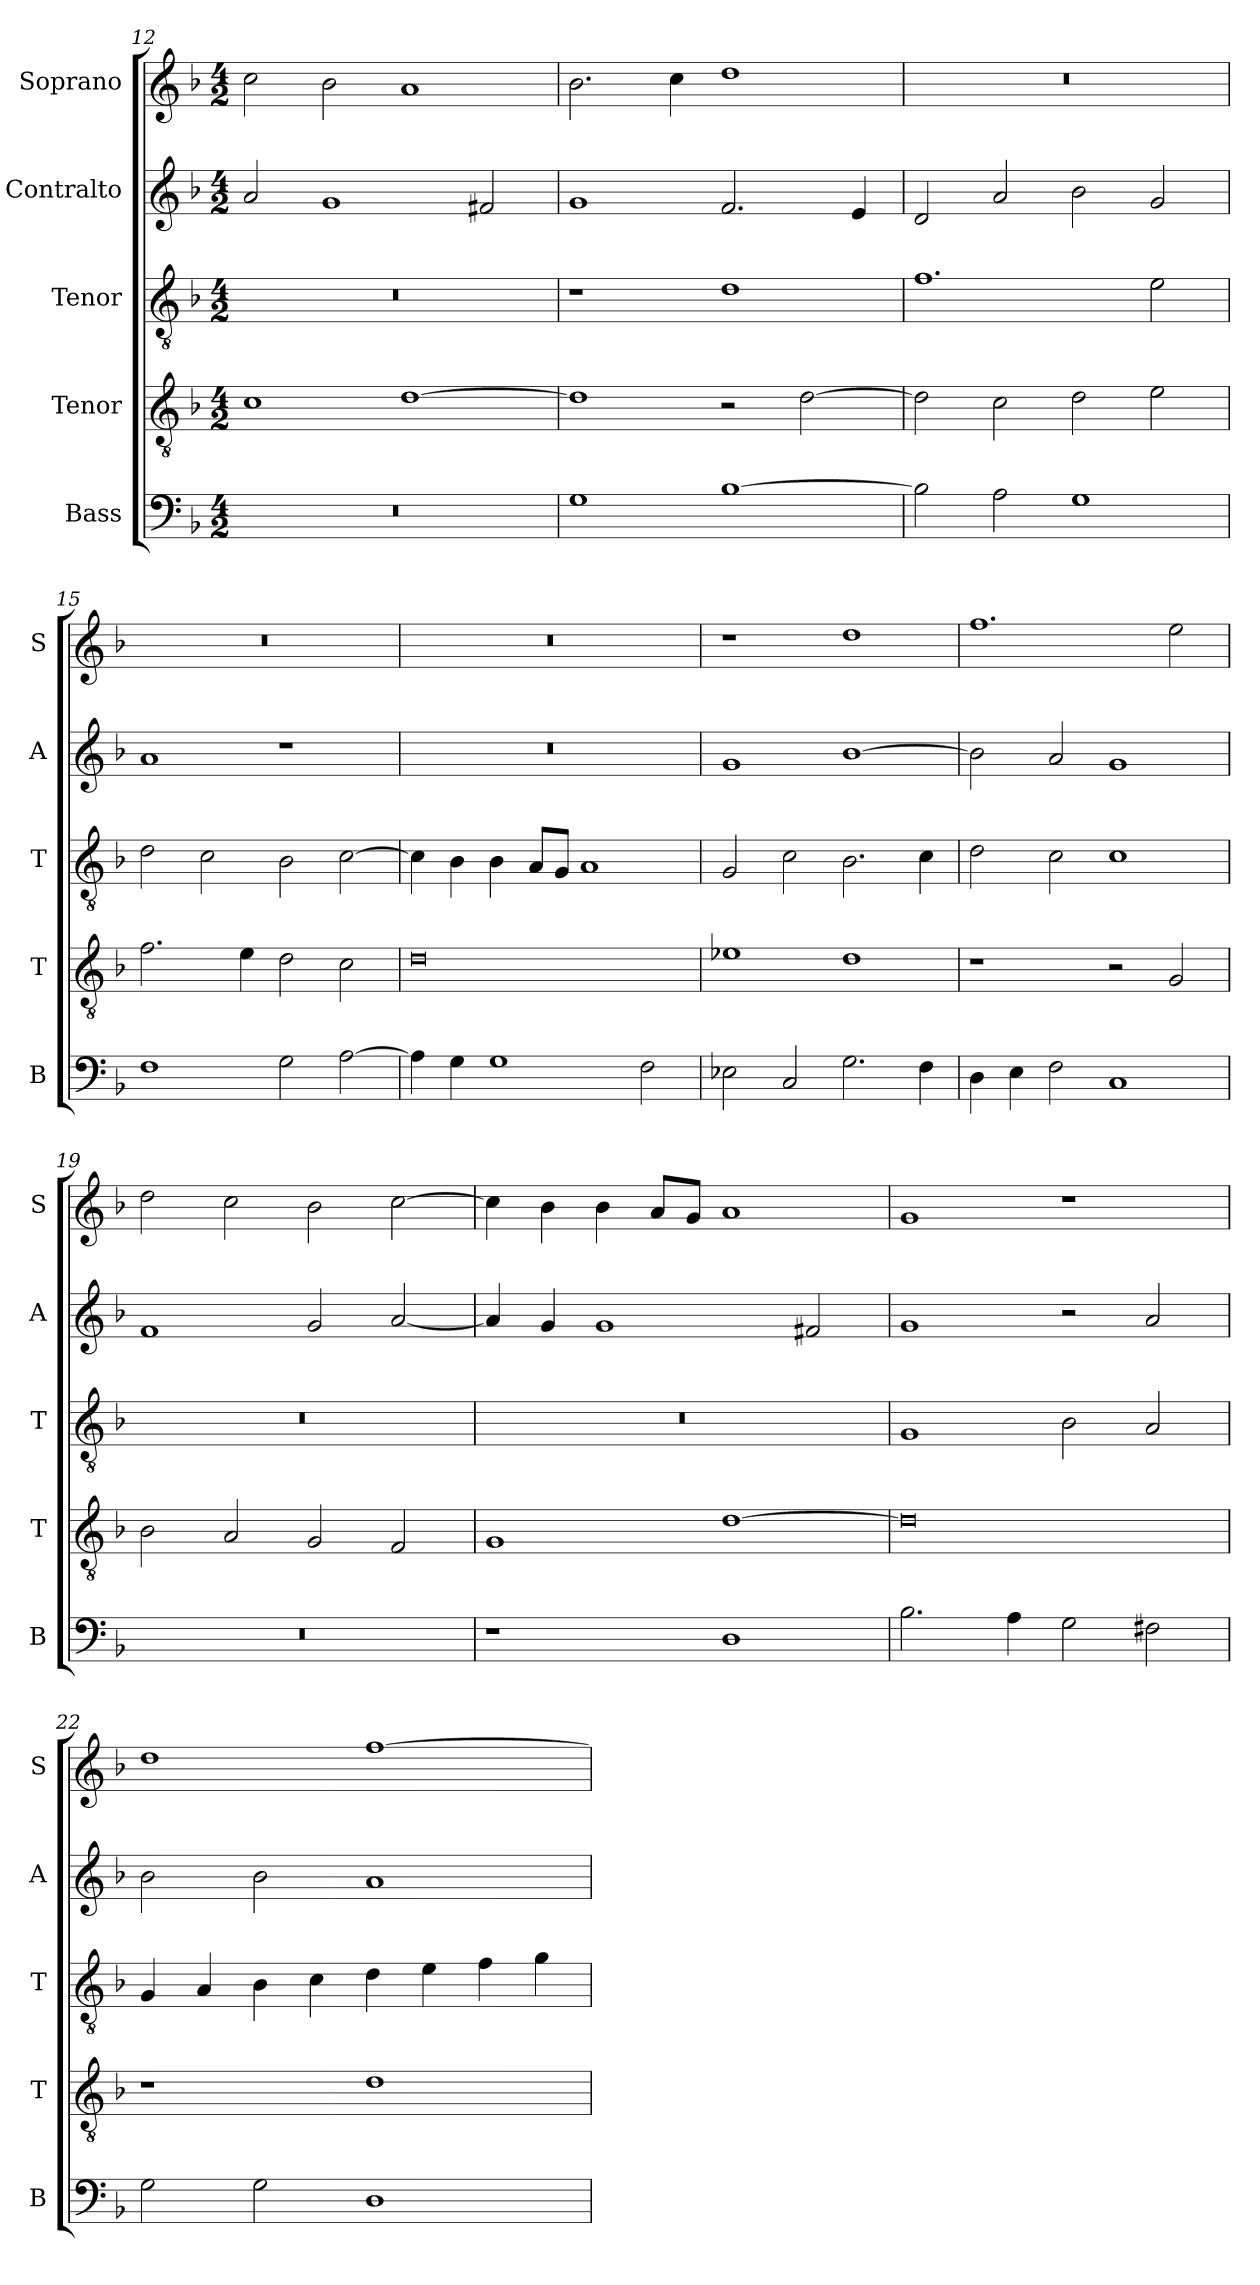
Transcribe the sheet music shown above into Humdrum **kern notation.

**kern	**kern	**kern	**kern	**kern
*part5	*part4	*part3	*part2	*part1
*staff5	*staff4	*staff3	*staff2	*staff1
*I"Bass	*I"Tenor	*I"Tenor	*I"Contralto	*I"Soprano
*I'B	*I'T	*I'T	*I'A	*I'S
*clefF4	*clefGv2	*clefGv2	*clefG2	*clefG2
*k[b-]	*k[b-]	*k[b-]	*k[b-]	*k[b-]
*G:dor	*G:dor	*G:dor	*G:dor	*G:dor
*M4/2	*M4/2	*M4/2	*M4/2	*M4/2
=12	=12	=12	=12	=12
0r	1c	0r	2a	2cc
.	.	.	1g	2b-
.	[1d	.	.	1a
.	.	.	2f#X	.
=13	=13	=13	=13	=13
1G	1d]	1r	1g	2.b-
.	.	.	.	4cc
[1B-	2r	1d	2.f	1dd
.	[2d	.	.	.
.	.	.	4e	.
=14	=14	=14	=14	=14
2B-]	2d]	1.f	2d	0r
2A	2c	.	2a	.
1G	2d	.	2b-	.
.	2e	2e	2g	.
=15	=15	=15	=15	=15
1F	2.f	2d	1a	0r
.	.	2c	.	.
.	4e	.	.	.
2G	2d	2B-	1r	.
[2A	2c	[2c	.	.
=16	=16	=16	=16	=16
4A]	0d	4c]	0r	0r
4G	.	4B-	.	.
1G	.	4B-	.	.
.	.	8A/L	.	.
.	.	8G/J	.	.
.	.	1A	.	.
2F	.	.	.	.
=17	=17	=17	=17	=17
2E-X	1e-X	2G	1g	1r
2C	.	2c	.	.
2.G	1d	2.B-	[1b-	1dd
4F	.	4c	.	.
=18	=18	=18	=18	=18
4D	1r	2d	2b-]	1.ff
4E	.	.	.	.
2F	.	2c	2a	.
1C	2r	1c	1g	.
.	2G	.	.	2ee
=19	=19	=19	=19	=19
0r	2B-	0r	1f	2dd
.	2A	.	.	2cc
.	2G	.	2g	2b-
.	2F	.	[2a	[2cc
=20	=20	=20	=20	=20
1r	1G	0r	4a]	4cc]
.	.	.	4g	4b-
.	.	.	1g	4b-
.	.	.	.	8a/L
.	.	.	.	8g/J
1D	[1d	.	.	1a
.	.	.	2f#X	.
=21	=21	=21	=21	=21
2.B-	0d]	1G	1g	1g
4A	.	.	.	.
2G	.	2B-	2r	1r
2F#X	.	2A	2a	.
=22	=22	=22	=22	=22
2G	1r	4G	2b-	1dd
.	.	4A	.	.
2G	.	4B-	2b-	.
.	.	4c	.	.
1D	1d	4d	1a	[1ff
.	.	4e	.	.
.	.	4f	.	.
.	.	4g	.	.
=	=	=	=	=
*-	*-	*-	*-	*-
